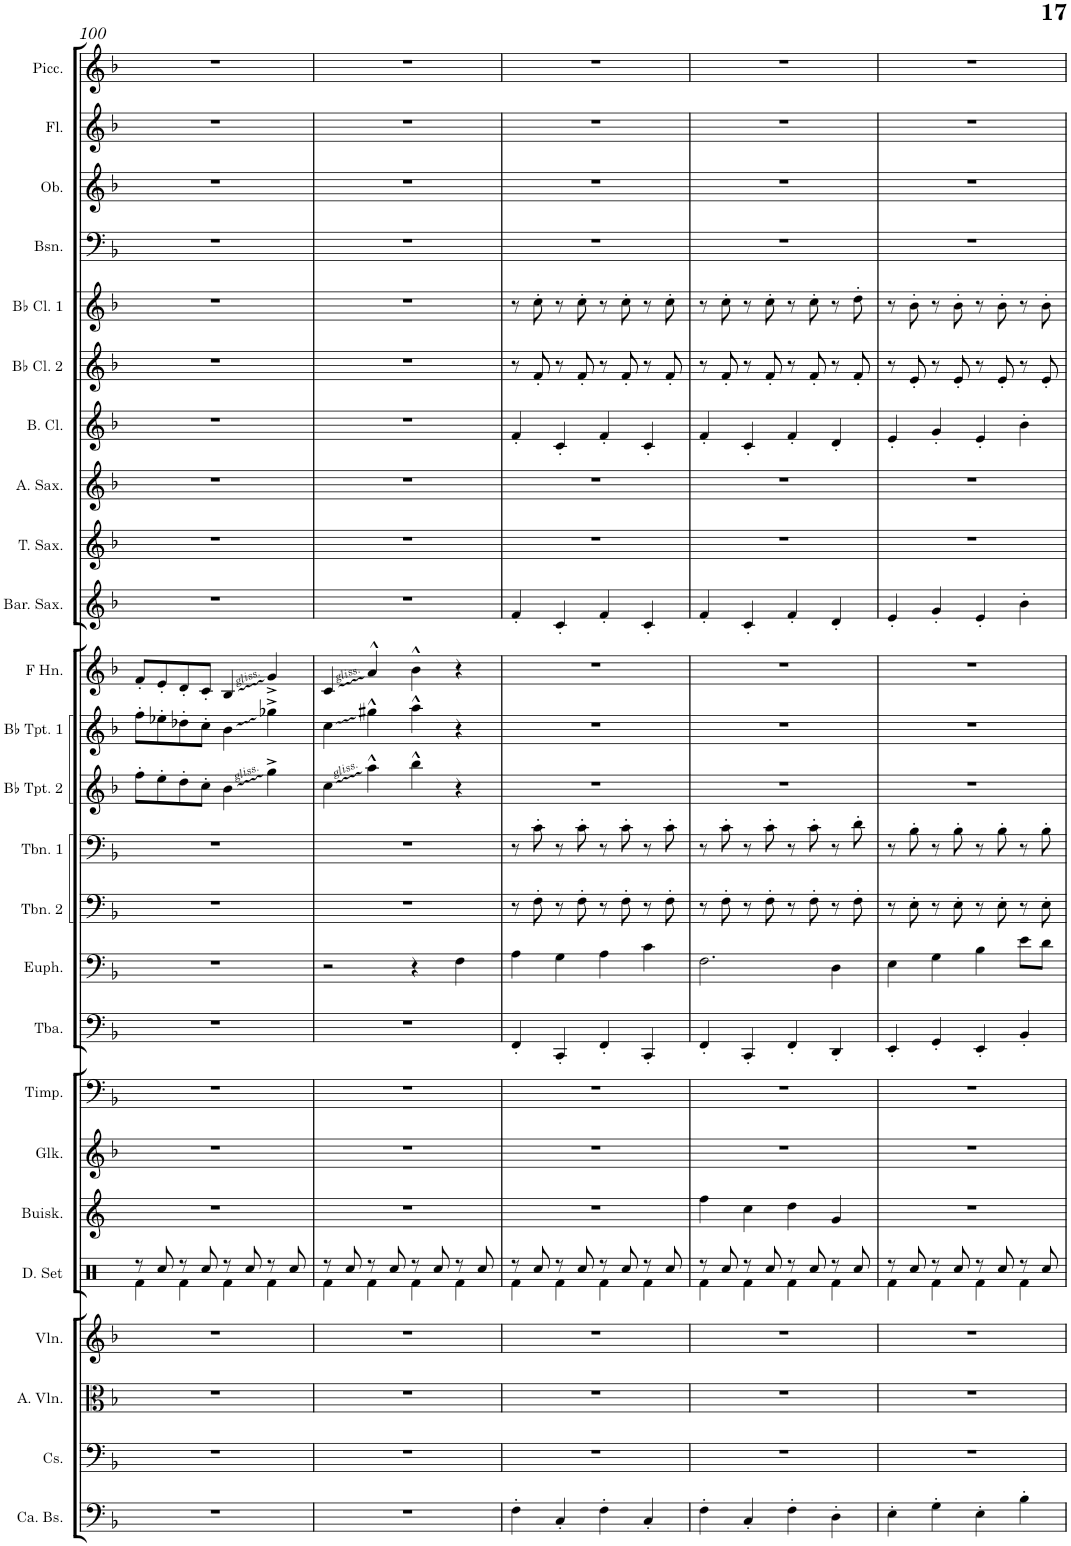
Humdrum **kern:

**kern	**kern	**kern	**kern	**kern	**kern	**kern	**kern	**kern	**kern	**kern	**kern	**kern	**kern	**kern	**kern	**kern	**kern	**kern	**kern	**kern	**kern	**kern	**kern	**kern
*part25	*part24	*part23	*part22	*part21	*part20	*part19	*part18	*part17	*part16	*part15	*part14	*part13	*part12	*part11	*part10	*part9	*part8	*part7	*part6	*part5	*part4	*part3	*part2	*part1
*staff25	*staff24	*staff23	*staff22	*staff21	*staff20	*staff19	*staff18	*staff17	*staff16	*staff15	*staff14	*staff13	*staff12	*staff11	*staff10	*staff9	*staff8	*staff7	*staff6	*staff5	*staff4	*staff3	*staff2	*staff1
*I"Contrabas	*I"Violoncellos	*I"Altviolen	*I"Violen	*I"Percussion 2	*I"Buisklokken	*I"Glockenspiel	*I"Timpani	*I"Tuba	*I"Euphonium	*I"Trombone 2	*I"Trombone 1	*I"Bb Trumpet 2	*I"Bb Trumpet 1	*I"Horn in F	*I"Baritone Saxophone	*I"Tenor Saxophone	*I"Alto Saxophone	*I"Bass Clarinet	*I"Bb Clarinet 2	*I"Bb Clarinet 1	*I"Bassoon	*I"Oboe	*I"Flute	*I"Piccolo
*I'Ca. Bs.	*	*I'A. Vln.	*I'Vln.	*I'Perc. 2	*I'Buisk.	*I'Glk.	*I'Timp.	*I'Tba.	*I'Euph.	*I'Tbn. 2	*I'Tbn. 1	*I'Bb Tpt. 2	*I'Bb Tpt. 1	*	*I'Bar. Sax.	*I'T. Sax.	*I'A. Sax.	*I'B. Cl.	*I'Bb Cl. 2	*I'Bb Cl. 1	*I'Bsn.	*I'Ob.	*I'Fl.	*I'Picc.
!!LO:PB:g=z
*clefF4	*clefF4	*clefC3	*clefG2	*clefX	*clefG2	*clefG2	*clefF4	*clefF4	*clefF4	*clefF4	*clefF4	*clefG2	*clefG2	*clefG2	*clefG2	*clefG2	*clefG2	*clefG2	*clefG2	*clefG2	*clefF4	*clefG2	*clefG2	*clefG2
*Trd7c12	*	*	*	*	*	*Trd-14c-24	*	*	*	*	*	*Trd1c2	*Trd1c2	*Trd4c7	*Trd7c12	*Trd7c12	*Trd5c9	*Trd7c12	*Trd1c2	*Trd1c2	*	*	*	*Trd-7c-12
*k[b-]	*k[b-]	*k[b-]	*k[b-]	*k[]	*k[b-]	*k[b-]	*k[b-]	*k[b-]	*k[b-]	*k[b-]	*k[b-]	*k[b-]	*k[b-]	*k[b-]	*k[b-]	*k[b-]	*k[b-]	*k[b-]	*k[b-]	*k[b-]	*k[b-]	*k[b-]	*k[b-]	*k[b-]
*M4/4	*M4/4	*M4/4	*M4/4	*M4/4	*M4/4	*M4/4	*M4/4	*M4/4	*M4/4	*M4/4	*M4/4	*M4/4	*M4/4	*M4/4	*M4/4	*M4/4	*M4/4	*M4/4	*M4/4	*M4/4	*M4/4	*M4/4	*M4/4	*M4/4
=100	=100	=100	=100	=100	=100	=100	=100	=100	=100	=100	=100	=100	=100	=100	=100	=100	=100	=100	=100	=100	=100	=100	=100	=100
*	*	*	*	*^	*	*	*	*	*	*	*	*	*	*	*	*	*	*	*	*	*	*	*	*
1r	1r	1r	1r	8r	4Rf\	1r	1r	1r	1r	1r	1r	1r	8ff'\L	8ff'\L	8f'/L	1r	1r	1r	1r	1r	1r	1r	1r	1r	1r
.	.	.	.	8Rcc/	.	.	.	.	.	.	.	.	8ee'\	8ee-X'\	8e'/	.	.	.	.	.	.	.	.	.	.
.	.	.	.	8r	4Rf\	.	.	.	.	.	.	.	8dd'\	8dd-X'\	8d'/	.	.	.	.	.	.	.	.	.	.
.	.	.	.	8Rcc/	.	.	.	.	.	.	.	.	8cc'\J	8cc'\J	8c'/J	.	.	.	.	.	.	.	.	.	.
.	.	.	.	8r	4Rf\	.	.	.	.	.	.	.	4b-\	4b-\	4B-/	.	.	.	.	.	.	.	.	.	.
.	.	.	.	8Rcc/	.	.	.	.	.	.	.	.	.	.	.	.	.	.	.	.	.	.	.	.	.
.	.	.	.	8r	4Rf\	.	.	.	.	.	.	.	4gg^\	4gg-X^\	4g^/	.	.	.	.	.	.	.	.	.	.
.	.	.	.	8Rcc/	.	.	.	.	.	.	.	.	.	.	.	.	.	.	.	.	.	.	.	.	.
=101	=101	=101	=101	=101	=101	=101	=101	=101	=101	=101	=101	=101	=101	=101	=101	=101	=101	=101	=101	=101	=101	=101	=101	=101	=101
1r	1r	1r	1r	8r	4Rf\	1r	1r	1r	1r	2r	1r	1r	4cc\	4cc\	4c/	1r	1r	1r	1r	1r	1r	1r	1r	1r	1r
.	.	.	.	8Rcc/	.	.	.	.	.	.	.	.	.	.	.	.	.	.	.	.	.	.	.	.	.
.	.	.	.	8r	4Rf\	.	.	.	.	.	.	.	4aa^^\	4gg#X^^\	4a^^/	.	.	.	.	.	.	.	.	.	.
.	.	.	.	8Rcc/	.	.	.	.	.	.	.	.	.	.	.	.	.	.	.	.	.	.	.	.	.
.	.	.	.	8r	4Rf\	.	.	.	.	4r	.	.	4bb-^^\	4aa^^\	4b-^^\	.	.	.	.	.	.	.	.	.	.
.	.	.	.	8Rcc/	.	.	.	.	.	.	.	.	.	.	.	.	.	.	.	.	.	.	.	.	.
.	.	.	.	8r	4Rf\	.	.	.	.	4F\	.	.	4r	4r	4r	.	.	.	.	.	.	.	.	.	.
.	.	.	.	8Rcc/	.	.	.	.	.	.	.	.	.	.	.	.	.	.	.	.	.	.	.	.	.
=102	=102	=102	=102	=102	=102	=102	=102	=102	=102	=102	=102	=102	=102	=102	=102	=102	=102	=102	=102	=102	=102	=102	=102	=102	=102
4F'\	1r	1r	1r	8r	4Rf\	1r	1r	1r	4FF'/	4A\	8r	8r	1r	1r	1r	4f'/	1r	1r	4f'/	8r	8r	1r	1r	1r	1r
.	.	.	.	8Rcc/	.	.	.	.	.	.	8F'\	8c'\	.	.	.	.	.	.	.	8f'/	8cc'\	.	.	.	.
4C'/	.	.	.	8r	4Rf\	.	.	.	4CC'/	4G\	8r	8r	.	.	.	4c'/	.	.	4c'/	8r	8r	.	.	.	.
.	.	.	.	8Rcc/	.	.	.	.	.	.	8F'\	8c'\	.	.	.	.	.	.	.	8f'/	8cc'\	.	.	.	.
4F'\	.	.	.	8r	4Rf\	.	.	.	4FF'/	4A\	8r	8r	.	.	.	4f'/	.	.	4f'/	8r	8r	.	.	.	.
.	.	.	.	8Rcc/	.	.	.	.	.	.	8F'\	8c'\	.	.	.	.	.	.	.	8f'/	8cc'\	.	.	.	.
4C'/	.	.	.	8r	4Rf\	.	.	.	4CC'/	4c\	8r	8r	.	.	.	4c'/	.	.	4c'/	8r	8r	.	.	.	.
.	.	.	.	8Rcc/	.	.	.	.	.	.	8F'\	8c'\	.	.	.	.	.	.	.	8f'/	8cc'\	.	.	.	.
=103	=103	=103	=103	=103	=103	=103	=103	=103	=103	=103	=103	=103	=103	=103	=103	=103	=103	=103	=103	=103	=103	=103	=103	=103	=103
4F'\	1r	1r	1r	8r	4Rf\	4ff\	1r	1r	4FF'/	2.F\	8r	8r	1r	1r	1r	4f'/	1r	1r	4f'/	8r	8r	1r	1r	1r	1r
.	.	.	.	8Rcc/	.	.	.	.	.	.	8F'\	8c'\	.	.	.	.	.	.	.	8f'/	8cc'\	.	.	.	.
4C'/	.	.	.	8r	4Rf\	4cc\	.	.	4CC'/	.	8r	8r	.	.	.	4c'/	.	.	4c'/	8r	8r	.	.	.	.
.	.	.	.	8Rcc/	.	.	.	.	.	.	8F'\	8c'\	.	.	.	.	.	.	.	8f'/	8cc'\	.	.	.	.
4F'\	.	.	.	8r	4Rf\	4dd\	.	.	4FF'/	.	8r	8r	.	.	.	4f'/	.	.	4f'/	8r	8r	.	.	.	.
.	.	.	.	8Rcc/	.	.	.	.	.	.	8F'\	8c'\	.	.	.	.	.	.	.	8f'/	8cc'\	.	.	.	.
4D'\	.	.	.	8r	4Rf\	4g/	.	.	4DD'/	4D\	8r	8r	.	.	.	4d'/	.	.	4d'/	8r	8r	.	.	.	.
.	.	.	.	8Rcc/	.	.	.	.	.	.	8F'\	8d'\	.	.	.	.	.	.	.	8f'/	8dd'\	.	.	.	.
=104	=104	=104	=104	=104	=104	=104	=104	=104	=104	=104	=104	=104	=104	=104	=104	=104	=104	=104	=104	=104	=104	=104	=104	=104	=104
4E'\	1r	1r	1r	8r	4Rf\	1r	1r	1r	4EE'/	4E\	8r	8r	1r	1r	1r	4e'/	1r	1r	4e'/	8r	8r	1r	1r	1r	1r
.	.	.	.	8Rcc/	.	.	.	.	.	.	8E'\	8B-'\	.	.	.	.	.	.	.	8e'/	8b-'\	.	.	.	.
4G'\	.	.	.	8r	4Rf\	.	.	.	4GG'/	4G\	8r	8r	.	.	.	4g'/	.	.	4g'/	8r	8r	.	.	.	.
.	.	.	.	8Rcc/	.	.	.	.	.	.	8E'\	8B-'\	.	.	.	.	.	.	.	8e'/	8b-'\	.	.	.	.
4E'\	.	.	.	8r	4Rf\	.	.	.	4EE'/	4B-\	8r	8r	.	.	.	4e'/	.	.	4e'/	8r	8r	.	.	.	.
.	.	.	.	8Rcc/	.	.	.	.	.	.	8E'\	8B-'\	.	.	.	.	.	.	.	8e'/	8b-'\	.	.	.	.
4B-'\	.	.	.	8r	4Rf\	.	.	.	4BB-'/	8e\L	8r	8r	.	.	.	4b-'\	.	.	4b-'\	8r	8r	.	.	.	.
.	.	.	.	8Rcc/	.	.	.	.	.	8d\J	8E'\	8B-'\	.	.	.	.	.	.	.	8e'/	8b-'\	.	.	.	.
*	*	*	*	*v	*v	*	*	*	*	*	*	*	*	*	*	*	*	*	*	*	*	*	*	*	*
=	=	=	=	=	=	=	=	=	=	=	=	=	=	=	=	=	=	=	=	=	=	=	=	=
*-	*-	*-	*-	*-	*-	*-	*-	*-	*-	*-	*-	*-	*-	*-	*-	*-	*-	*-	*-	*-	*-	*-	*-	*-
